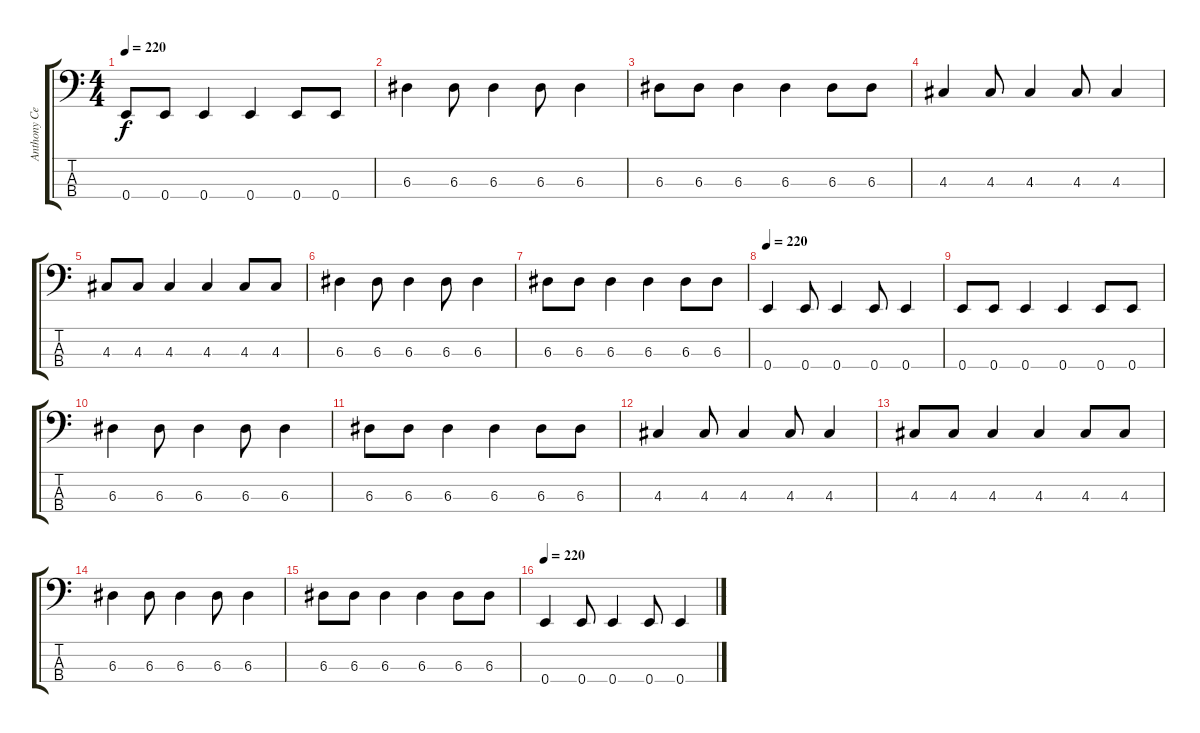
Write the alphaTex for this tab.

\track ("Anthony Celestino" "Anthony Ce") {instrument electricbassfinger}
\staff {score tabs}
\tuning (G2 D2 A1 E1) {hide}
\ts (4 4)
\tempo 220
\clef f4
\ks c
0.4.8{dy f} 0.4.8 0.4.4 0.4.4 0.4.8 0.4.8 |
6.3.4 6.3.8 6.3.4 6.3.8 6.3.4 |
6.3.8 6.3.8 6.3.4 6.3.4 6.3.8 6.3.8 |
4.3.4 4.3.8 4.3.4 4.3.8 4.3.4 |
4.3.8 4.3.8 4.3.4 4.3.4 4.3.8 4.3.8 |
6.3.4 6.3.8 6.3.4 6.3.8 6.3.4 |
6.3.8 6.3.8 6.3.4 6.3.4 6.3.8 6.3.8 |
\tempo 220
0.4.4 0.4.8 0.4.4 0.4.8 0.4.4 |
0.4.8 0.4.8 0.4.4 0.4.4 0.4.8 0.4.8 |
6.3.4 6.3.8 6.3.4 6.3.8 6.3.4 |
6.3.8 6.3.8 6.3.4 6.3.4 6.3.8 6.3.8 |
4.3.4 4.3.8 4.3.4 4.3.8 4.3.4 |
4.3.8 4.3.8 4.3.4 4.3.4 4.3.8 4.3.8 |
6.3.4 6.3.8 6.3.4 6.3.8 6.3.4 |
6.3.8 6.3.8 6.3.4 6.3.4 6.3.8 6.3.8 |
\tempo 220
0.4.4 0.4.8 0.4.4 0.4.8 0.4.4
